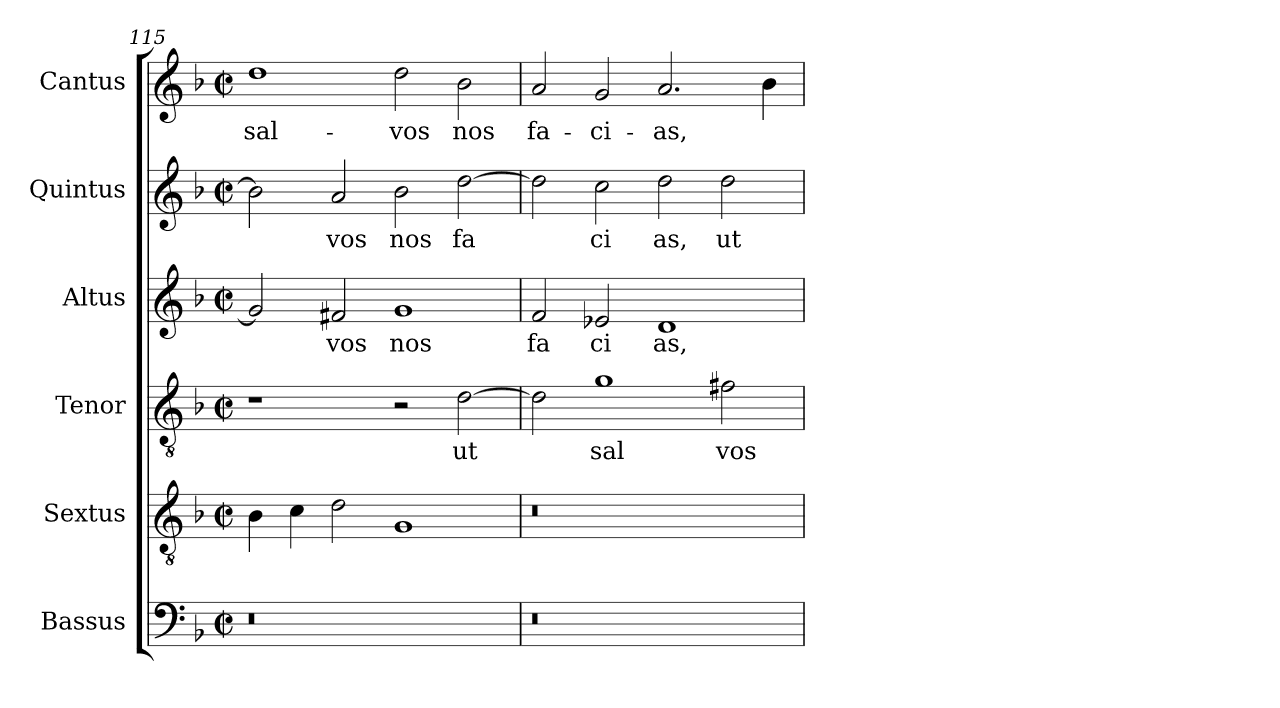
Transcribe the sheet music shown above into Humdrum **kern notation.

**kern	**kern	**kern	**text	**kern	**text	**kern	**text	**kern	**text
*part6	*part5	*part4	*part4	*part3	*part3	*part2	*part2	*part1	*part1
*staff6	*staff5	*staff4	*staff4	*staff3	*staff3	*staff2	*staff2	*staff1	*staff1
*I"Bassus	*I"Sextus	*I"Tenor	*	*I"Altus	*	*I"Quintus	*	*I"Cantus	*
*clefF4	*clefGv2	*clefGv2	*	*clefG2	*	*clefG2	*	*clefG2	*
*k[b-]	*k[b-]	*k[b-]	*	*k[b-]	*	*k[b-]	*	*k[b-]	*
*F:	*F:	*F:	*	*F:	*	*F:	*	*F:	*
*M2/2	*M2/2	*M2/2	*	*M2/2	*	*M2/2	*	*M2/2	*
*met(c|)	*met(c|)	*met(c|)	*	*met(c|)	*	*met(c|)	*	*met(c|)	*
=115	=115	=115	=115	=115	=115	=115	=115	=115	=115
!	!	!	!	!	!	!	!	!	!LO:LY:b:cj
0r	4B-\	1r	.	2g/]	.	2b-\]	.	1dd	sal-
.	4c\	.	.	.	.	.	.	.	.
!	!	!	!	!	!LO:LY:b:cj	!	!LO:LY:b:cj	!	!
.	2d\	.	.	2f#/	vos	2a/	vos	.	.
!	!	!	!	!	!LO:LY:b:cj	!	!LO:LY:b:cj	!	!LO:LY:b:cj
.	1G	2r	.	1g	nos	2b-\	nos	2dd\	-vos
!	!	!	!LO:LY:b:cj	!	!	!	!LO:LY:b:cj	!	!LO:LY:b:cj
.	.	[>2d\	ut	.	.	[>2dd\	fa	2b-\	nos
=116	=116	=116	=116	=116	=116	=116	=116	=116	=116
!	!	!	!	!	!LO:LY:b:cj	!	!	!	!LO:LY:b:cj
0r	0r	2d\]	.	2f/	fa	2dd\]	.	2a/	fa-
!	!	!	!LO:LY:b:cj	!	!LO:LY:b:cj	!	!LO:LY:b:cj	!	!LO:LY:b:cj
.	.	1g	sal	2e-X/	ci	2cc\	ci	2g/	-ci-
!	!	!	!	!	!LO:LY:b:cj	!	!LO:LY:b:cj	!	!LO:LY:b
.	.	.	.	1d	as,	2dd\	as,	2.a/	-as,
!	!	!	!LO:LY:b:cj	!	!	!	!LO:LY:b:cj	!	!
.	.	2f#X\	vos	.	.	2dd\	ut	.	.
.	.	.	.	.	.	.	.	4b-\	.
=	=	=	=	=	=	=	=	=	=
*-	*-	*-	*-	*-	*-	*-	*-	*-	*-
